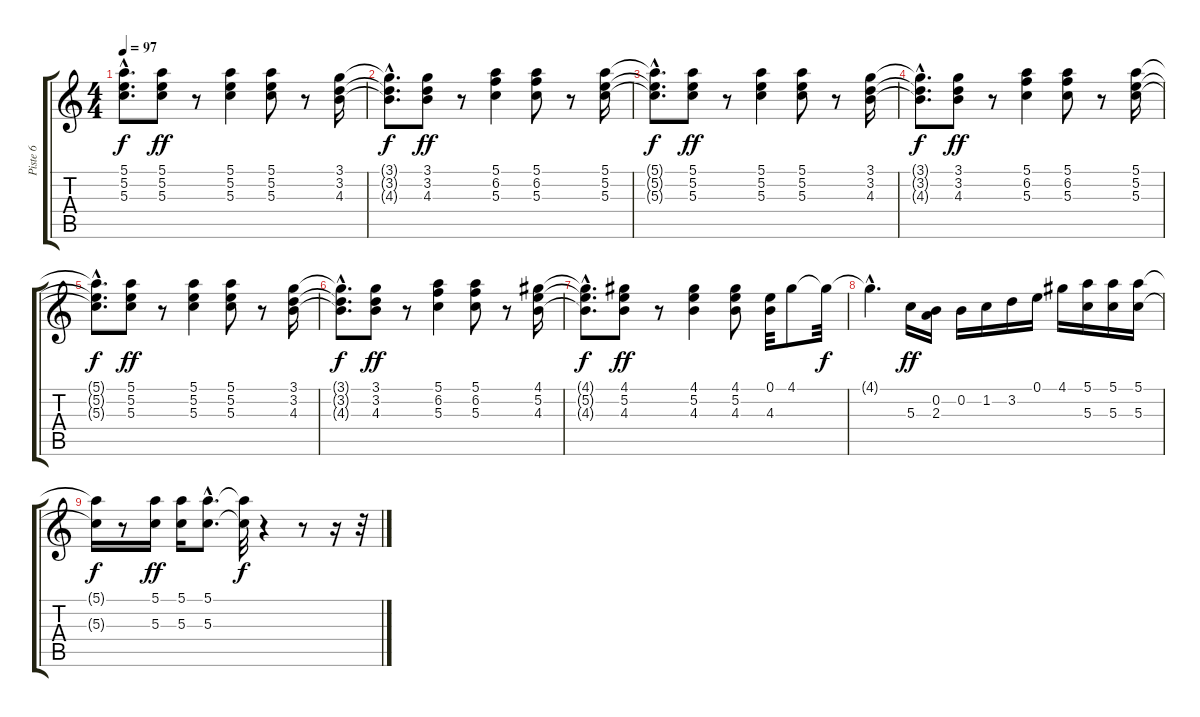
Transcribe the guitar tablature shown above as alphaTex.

\track ("Piste 6" "Piste 6") {instrument acousticguitarsteel}
\staff {score tabs}
\tuning (E4 B3 G3 D3 A2 E2) {hide}
\ts (4 4)
\tempo 97
\clef g2
\ks c
(5.1{hac t} 5.2{hac t} 5.3{hac t}).8{d dy f} (5.1 5.2 5.3).8{dy ff} r.8 (5.1 5.2 5.3).4 (5.1 5.2 5.3).8 r.8 (3.1 3.2 4.3).16 |
(3.1{hac t} 3.2{hac t} 4.3{hac t}).8{d dy f} (3.1 3.2 4.3).8{dy ff} r.8 (5.1 6.2 5.3).4 (5.1 6.2 5.3).8 r.8 (5.1 5.2 5.3).16 |
(5.1{hac t} 5.2{hac t} 5.3{hac t}).8{d dy f} (5.1 5.2 5.3).8{dy ff} r.8 (5.1 5.2 5.3).4 (5.1 5.2 5.3).8 r.8 (3.1 3.2 4.3).16 |
(3.1{hac t} 3.2{hac t} 4.3{hac t}).8{d dy f} (3.1 3.2 4.3).8{dy ff} r.8 (5.1 6.2 5.3).4 (5.1 6.2 5.3).8 r.8 (5.1 5.2 5.3).16 |
(5.1{hac t} 5.2{hac t} 5.3{hac t}).8{d dy f} (5.1 5.2 5.3).8{dy ff} r.8 (5.1 5.2 5.3).4 (5.1 5.2 5.3).8 r.8 (3.1 3.2 4.3).16 |
(3.1{hac t} 3.2{hac t} 4.3{hac t}).8{d dy f} (3.1 3.2 4.3).8{dy ff} r.8 (5.1 6.2 5.3).4 (5.1 6.2 5.3).8 r.8 (4.1 5.2 4.3).16 |
(4.1{hac t} 5.2{hac t} 4.3{hac t}).8{d dy f} (4.1 5.2 4.3).8{dy ff} r.8 (4.1 5.2 4.3).4 (4.1 5.2 4.3).8 (0.1 4.3).32 4.1.8 4.1{t}.32{dy f} |
4.1{hac t}.4{d} 5.3.16{dy ff} (0.2 2.3).16 0.2.16 1.2.16 3.2.16 0.1.16 4.1.16 (5.1 5.3).16 (5.1 5.3).16 (5.1 5.3).16 |
(5.1{t} 5.3{t}).16{dy f} r.8 (5.1 5.3).16{dy ff} (5.1 5.3).16 (5.1{hac} 5.3{hac}).8{d} (5.1{t} 5.3{t}).32{dy f} r.4 r.8 r.16 r.32
